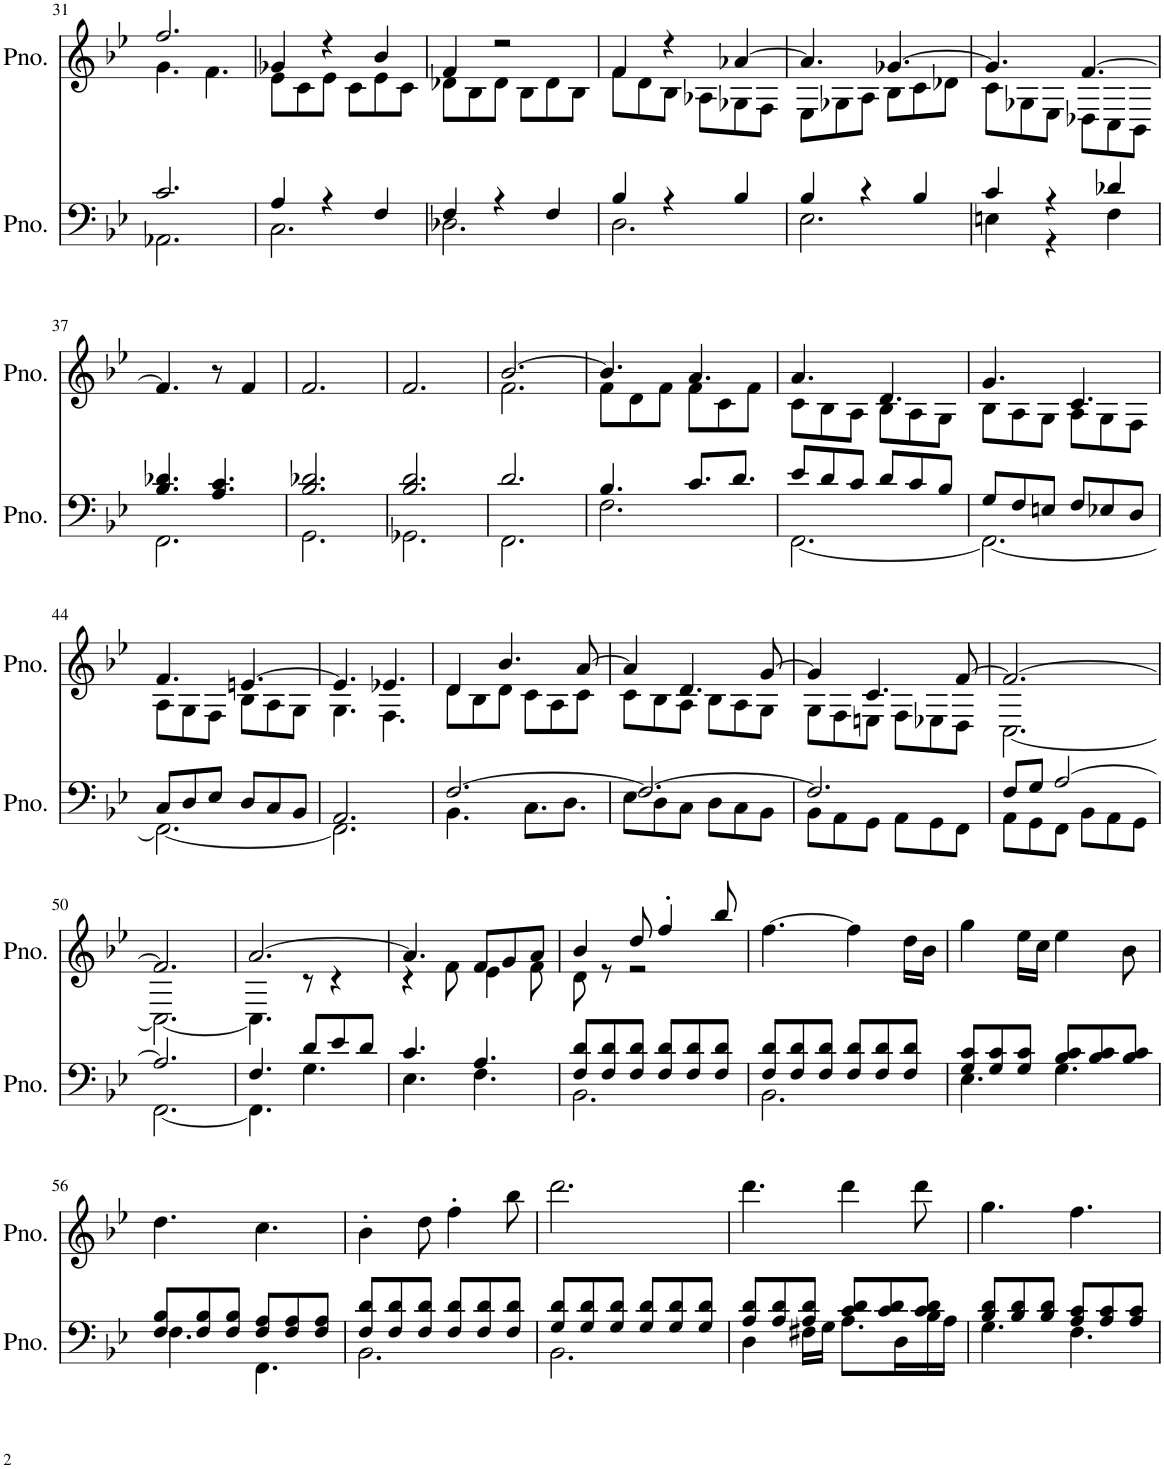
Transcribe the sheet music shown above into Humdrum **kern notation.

**kern	**kern
*part2	*part1
*staff2	*staff1
*I"Piano	*I"Piano
*I'Pno.	*I'Pno.
!!LO:PB:g=z
*clefF4	*clefG2
*k[b-e-]	*k[b-e-]
*M6/8	*M6/8
=31	=31
*^	*^
2.c/	2.AA-X\	2.ff/	4.g\
.	.	.	4.f\
=32	=32	=32	=32
4A/	2.C\	4g-X/	8e-\L
.	.	.	8c\
4r	.	4r	8e-\J
.	.	.	8c\L
4F/	.	4b-/	8e-\
.	.	.	8c\J
=33	=33	=33	=33
4F/	2.D-X\	4f/	8d-X\L
.	.	.	8B-\
4r	.	2r	8d-\J
.	.	.	8B-\L
4F/	.	.	8d-\
.	.	.	8B-\J
=34	=34	=34	=34
4B-/	2.D\	4f/	8f\L
.	.	.	8d\
4r	.	4r	8B-\J
.	.	.	8A-X\L
4B-/	.	[4a-X/	8G-X\
.	.	.	8F\J
=35	=35	=35	=35
4B-/	2.E-\	4.a-/]	8E-\L
.	.	.	8G-X\
4r	.	.	8A\J
.	.	[4.g-X/	8B-\L
4B-/	.	.	8c\
.	.	.	8d-X\J
=36	=36	=36	=36
4c/	4En\	4.g-/]	8c\L
.	.	.	8G-X\
4r	4r	.	8E-\J
.	.	[4.f/	8D-X\L
4d-X/	4F\	.	8C\
.	.	.	8BB-\J
*	*	*v	*v
!!LO:LB:g=z
=37	=37	=37
4.B-/ 4.d-X/	2.FF\	4.f/]
4.A/ 4.c/	.	8r
.	.	4f/
=38	=38	=38
2.B-/ 2.d-X/	2.GG\	2.f/
=39	=39	=39
2.B-/ 2.d/	2.GG-X\	2.f/
=40	=40	=40
*	*	*^
2.d/	2.FF\	[2.b-/	2.f\
=41	=41	=41	=41
4.B-/	2.F\	4.b-/]	8f\L
.	.	.	8d\
.	.	.	8f\J
8.c/L	.	4.a/	8f\L
.	.	.	8c\
8.d/J	.	.	.
.	.	.	8f\J
=42	=42	=42	=42
8e-/L	[2.FF\	4.a/	8c\L
8d/	.	.	8B-\
8c/J	.	.	8A\J
8d/L	.	4.d/	8B-\L
8c/	.	.	8A\
8B-/J	.	.	8G\J
=43	=43	=43	=43
8G/L	2.FF\_	4.g/	8B-\L
8F/	.	.	8A\
8En/J	.	.	8G\J
8F/L	.	4.c/	8A\L
8E-X/	.	.	8G\
8D/J	.	.	8F\J
!!LO:LB:g=z	!!
=44	=44	=44	=44
8C/L	2.FF\_	4.f/	8A\L
8D/	.	.	8G\
8E-/J	.	.	8F\J
8D/L	.	[4.en/	8B-\L
8C/	.	.	8A\
8BB-/J	.	.	8G\J
=45	=45	=45	=45
2.AA/	2.FF\]	4.e/]	4.G\
.	.	4.e-X/	4.F\
=46	=46	=46	=46
[2.F/	4.BB-\	4d/	8d\L
.	.	.	8B-\
.	.	4.b-/	8d\J
.	8.C\L	.	8c\L
.	.	.	8A\
.	8.D\J	.	.
.	.	[8a/	8c\J
=47	=47	=47	=47
2.F/_	8E-\L	4a/]	8c\L
.	8D\	.	8B-\
.	8C\J	4.d/	8A\J
.	8D\L	.	8B-\L
.	8C\	.	8A\
.	8BB-\J	[8g/	8G\J
=48	=48	=48	=48
2.F/]	8BB-\L	4g/]	8G\L
.	8AA\	.	8F\
.	8GG\J	4.c/	8En\J
.	8AA\L	.	8F\L
.	8GG\	.	8E-X\
.	8FF\J	[8f/	8D\J
=49	=49	=49	=49
8F/L	8AA\L	2.f/_	[2.C\
8G/J	8GG\	.	.
[2A/	8FF\J	.	.
.	8BB-\L	.	.
.	8AA\	.	.
.	8GG\J	.	.
!!LO:LB:g=z	!!
=50	=50	=50	=50
2.A/]	[2.FF\	2.f/]	2.C\_
=51	=51	=51	=51
4.F/	4.FF\]	[2.a/	4.C\]
8d/L	4.G\	.	8r
8e-/	.	.	4r
8d/J	.	.	.
=52	=52	=52	=52
4.c/	4.E-\	4.a/]	4r
.	.	.	8f\
4.A/	4.F\	8f/L	4e-\
.	.	8g/	.
.	.	8a/J	8f\
=53	=53	=53	=53
8F/ 8d/L	2.BB-\	4b-/	8d\
8F/ 8d/	.	.	8r
8F/ 8d/J	.	8dd/	2r
8F/ 8d/L	.	4ff'/	.
8F/ 8d/	.	.	.
8F/ 8d/J	.	8bb-/	.
*	*	*v	*v
=54	=54	=54
8F/ 8d/L	2.BB-\	[4.ff\
8F/ 8d/	.	.
8F/ 8d/J	.	.
8F/ 8d/L	.	4ff\]
8F/ 8d/	.	.
8F/ 8d/J	.	16dd\LL
.	.	16b-\JJ
=55	=55	=55
8G/ 8c/L	4.E-\	4gg\
8G/ 8c/	.	.
8G/ 8c/J	.	16ee-\LL
.	.	16cc\JJ
8B-/ 8c/L	4.G\	4ee-\
8B-/ 8c/	.	.
8B-/ 8c/J	.	8b-\
!!LO:LB:g=z
=56	=56	=56
8F/ 8B-/L	4.F\	4.dd\
8F/ 8B-/	.	.
8F/ 8B-/J	.	.
8F/ 8A/L	4.FF\	4.cc\
8F/ 8A/	.	.
8F/ 8A/J	.	.
=57	=57	=57
8F/ 8d/L	2.BB-\	4b-'\
8F/ 8d/	.	.
8F/ 8d/J	.	8dd\
8F/ 8d/L	.	4ff'\
8F/ 8d/	.	.
8F/ 8d/J	.	8bb-\
=58	=58	=58
8G/ 8d/L	2.BB-\	2.ddd\
8G/ 8d/	.	.
8G/ 8d/J	.	.
8G/ 8d/L	.	.
8G/ 8d/	.	.
8G/ 8d/J	.	.
=59	=59	=59
8A/ 8d/L	4D\	4.ddd\
8A/ 8d/	.	.
8A/ 8d/J	16F#X\LL	.
.	16G\JJ	.
8c/ 8d/L	8.A\L	4ddd\
8c/ 8d/	.	.
.	16D\L	.
8c/ 8d/J	16B-\	8ddd\
.	16A\JJ	.
=60	=60	=60
8B-/ 8d/L	4.G\	4.gg\
8B-/ 8d/	.	.
8B-/ 8d/J	.	.
8A/ 8c/L	4.F\	4.ff\
8A/ 8c/	.	.
8A/ 8c/J	.	.
*v	*v	*
=	=
*-	*-
